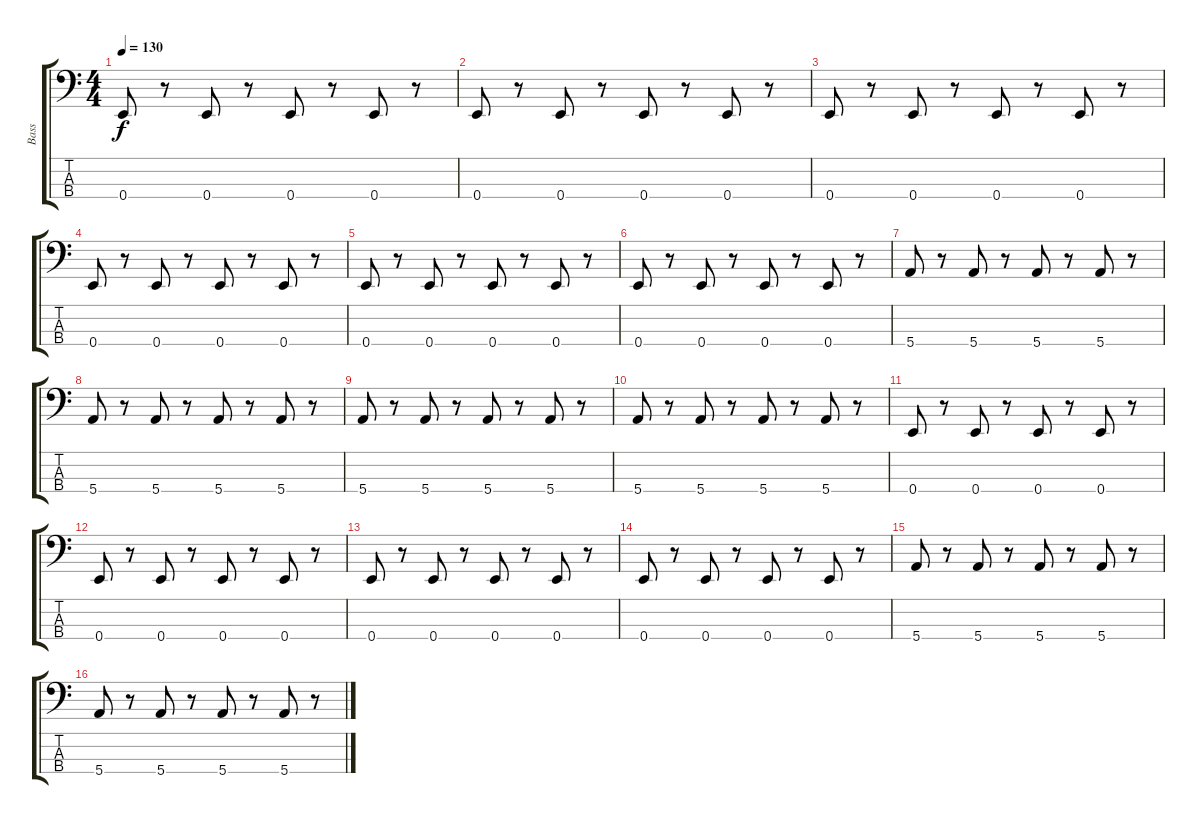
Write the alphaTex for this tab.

\track ("Bass" "Bass") {instrument electricbasspick}
\staff {score tabs}
\tuning (G2 D2 A1 E1) {hide}
\ts (4 4)
\tempo 130
\clef f4
\ks c
0.4.8{dy f} r.8 0.4.8 r.8 0.4.8 r.8 0.4.8 r.8 |
0.4.8 r.8 0.4.8 r.8 0.4.8 r.8 0.4.8 r.8 |
0.4.8 r.8 0.4.8 r.8 0.4.8 r.8 0.4.8 r.8 |
0.4.8 r.8 0.4.8 r.8 0.4.8 r.8 0.4.8 r.8 |
0.4.8 r.8 0.4.8 r.8 0.4.8 r.8 0.4.8 r.8 |
0.4.8 r.8 0.4.8 r.8 0.4.8 r.8 0.4.8 r.8 |
5.4.8 r.8 5.4.8 r.8 5.4.8 r.8 5.4.8 r.8 |
5.4.8 r.8 5.4.8 r.8 5.4.8 r.8 5.4.8 r.8 |
5.4.8 r.8 5.4.8 r.8 5.4.8 r.8 5.4.8 r.8 |
5.4.8 r.8 5.4.8 r.8 5.4.8 r.8 5.4.8 r.8 |
0.4.8 r.8 0.4.8 r.8 0.4.8 r.8 0.4.8 r.8 |
0.4.8 r.8 0.4.8 r.8 0.4.8 r.8 0.4.8 r.8 |
0.4.8 r.8 0.4.8 r.8 0.4.8 r.8 0.4.8 r.8 |
0.4.8 r.8 0.4.8 r.8 0.4.8 r.8 0.4.8 r.8 |
5.4.8 r.8 5.4.8 r.8 5.4.8 r.8 5.4.8 r.8 |
5.4.8 r.8 5.4.8 r.8 5.4.8 r.8 5.4.8 r.8
